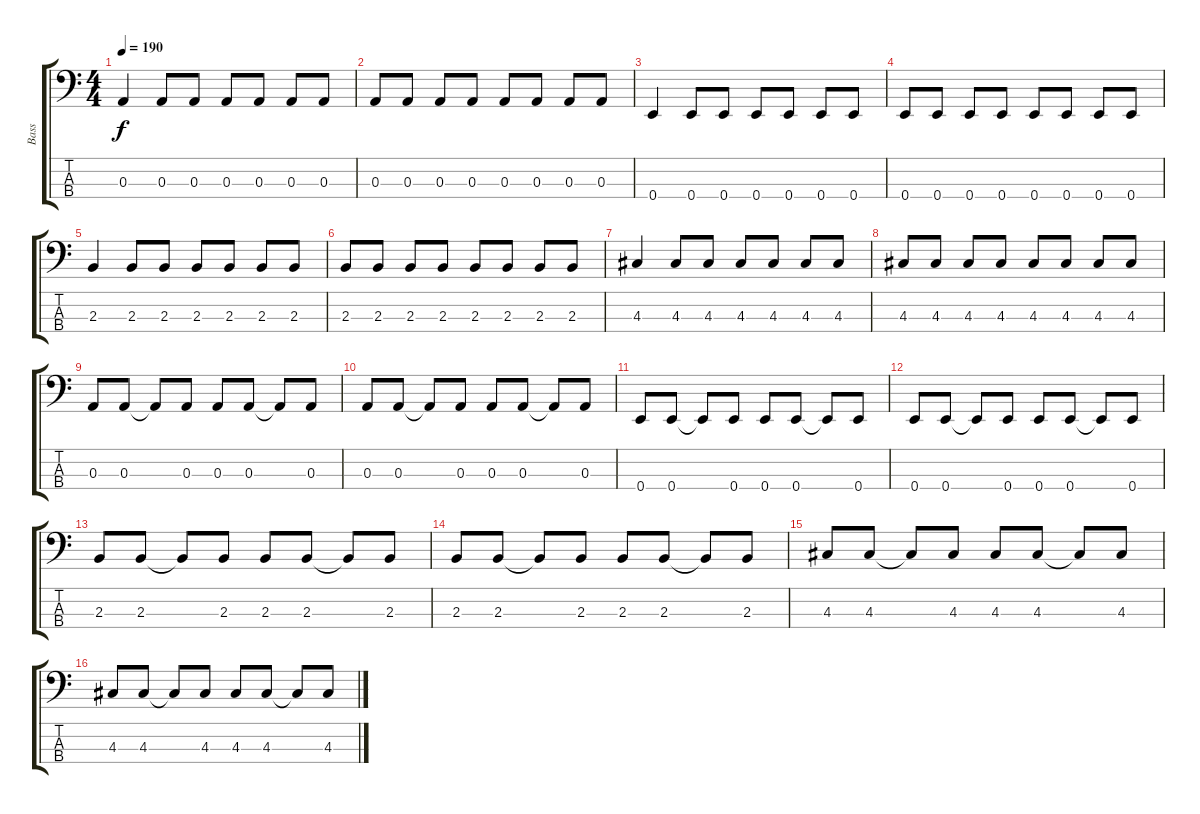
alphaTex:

\track ("Bass" "Bass") {instrument electricbasspick}
\staff {score tabs}
\tuning (G2 D2 A1 E1) {hide}
\ts (4 4)
\tempo 190
\clef f4
\ks c
0.3.4{dy f} 0.3.8 0.3.8 0.3.8 0.3.8 0.3.8 0.3.8 |
0.3.8 0.3.8 0.3.8 0.3.8 0.3.8 0.3.8 0.3.8 0.3.8 |
0.4.4 0.4.8 0.4.8 0.4.8 0.4.8 0.4.8 0.4.8 |
0.4.8 0.4.8 0.4.8 0.4.8 0.4.8 0.4.8 0.4.8 0.4.8 |
2.3.4 2.3.8 2.3.8 2.3.8 2.3.8 2.3.8 2.3.8 |
2.3.8 2.3.8 2.3.8 2.3.8 2.3.8 2.3.8 2.3.8 2.3.8 |
4.3.4 4.3.8 4.3.8 4.3.8 4.3.8 4.3.8 4.3.8 |
4.3.8 4.3.8 4.3.8 4.3.8 4.3.8 4.3.8 4.3.8 4.3.8 |
0.3.8 0.3.8 0.3{t}.8 0.3.8 0.3.8 0.3.8 0.3{t}.8 0.3.8 |
0.3.8 0.3.8 0.3{t}.8 0.3.8 0.3.8 0.3.8 0.3{t}.8 0.3.8 |
0.4.8 0.4.8 0.4{t}.8 0.4.8 0.4.8 0.4.8 0.4{t}.8 0.4.8 |
0.4.8 0.4.8 0.4{t}.8 0.4.8 0.4.8 0.4.8 0.4{t}.8 0.4.8 |
2.3.8 2.3.8 2.3{t}.8 2.3.8 2.3.8 2.3.8 2.3{t}.8 2.3.8 |
2.3.8 2.3.8 2.3{t}.8 2.3.8 2.3.8 2.3.8 2.3{t}.8 2.3.8 |
4.3.8 4.3.8 4.3{t}.8 4.3.8 4.3.8 4.3.8 4.3{t}.8 4.3.8 |
4.3.8 4.3.8 4.3{t}.8 4.3.8 4.3.8 4.3.8 4.3{t}.8 4.3.8
